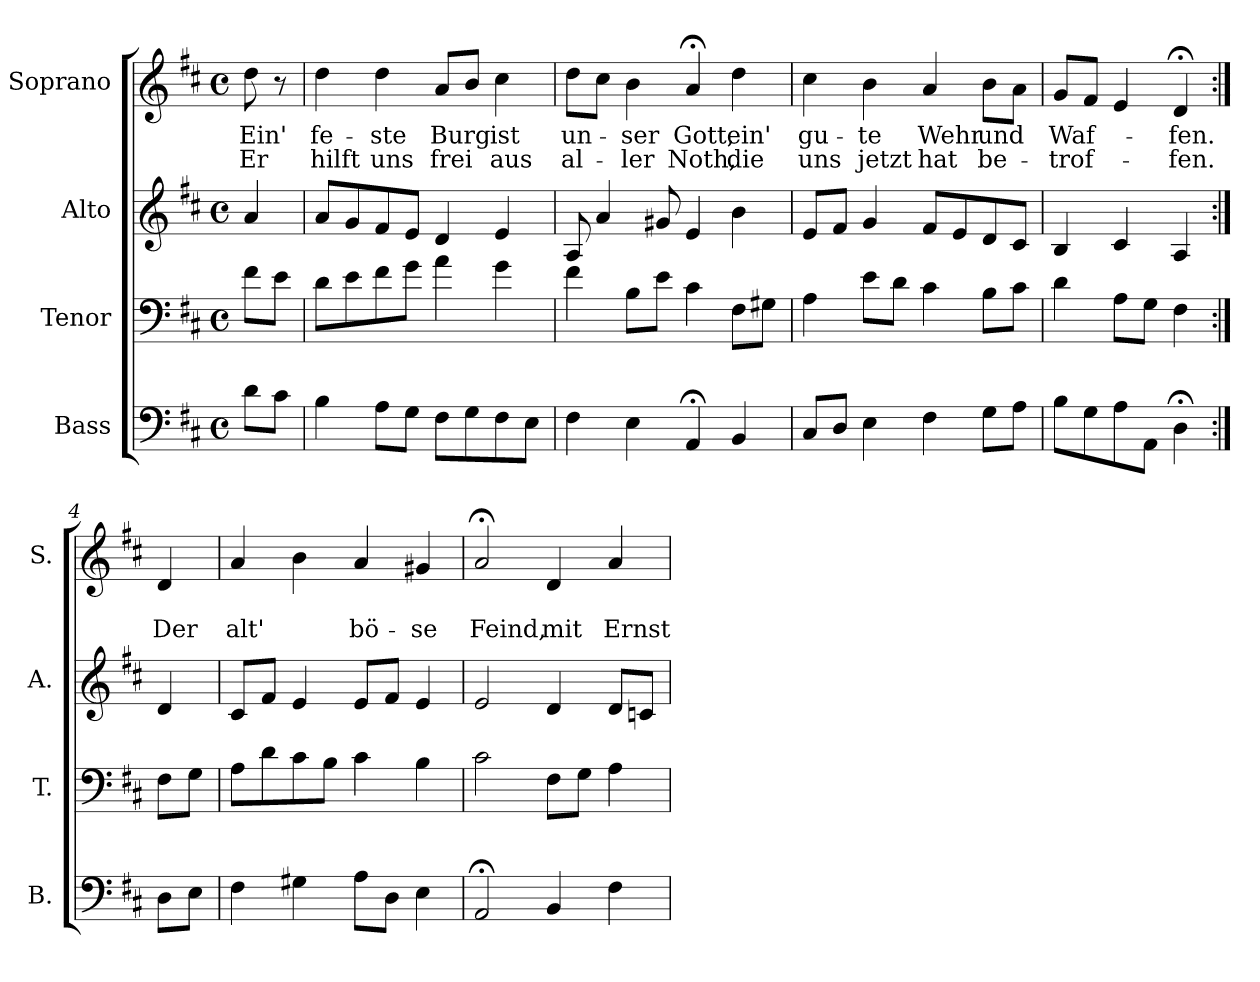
**kern	**kern	**kern	**kern	**text	**text
*part4	*part3	*part2	*part1	*part1	*part1
*staff4	*staff3	*staff2	*staff1	*staff1	*staff1
*I"Bass	*I"Tenor	*I"Alto	*I"Soprano	*	*
*I'B.	*I'T.	*I'A.	*I'S.	*	*
*clefF4	*clefF4	*clefG2	*clefG2	*	*
*k[f#c#]	*k[f#c#]	*k[f#c#]	*k[f#c#]	*	*
*D:	*D:	*D:	*D:	*	*
*M4/4	*M4/4	*M4/4	*M4/4	*	*
*met(c)	*met(c)	*met(c)	*met(c)	*	*
=	=	=	=	=	=
8d\L	8f#\L	4a/	8dd\	Ein'	Er
8c#\J	8e\J	.	8r	.	.
=1	=1	=1	=1	=1	=1
4B\	8d\L	8a/L	4dd\	fe-	hilft
.	8e\	8g/	.	.	.
8A\L	8f#\	8f#/	4dd\	-ste	uns
8G\J	8g\J	8e/J	.	.	.
8F#\L	4a\	4d/	8a/L	Burg	frei
8G\	.	.	8b/J	.	.
8F#\	4g\	4e/	4cc#\	ist	aus
8E\J	.	.	.	.	.
=2	=2	=2	=2	=2	=2
4F#\	4f#\	8A/	8dd\L	un-	al-
.	.	4a/	8cc#\J	.	.
4E\	8B\L	.	4b\	-ser	-ler
.	8e\J	8g#X/	.	.	.
4AA;</	4c#\	4e/	4a;</	Gott,	Noth,
4BB/	8F#\L	4b\	4dd\	ein'	die
.	8G#X\J	.	.	.	.
=3	=3	=3	=3	=3	=3
8C#/L	4A\	8e/L	4cc#\	gu-	uns
8D/J	.	8f#/J	.	.	.
4E\	8e\L	4g/	4b\	-te	jetzt
.	8d\J	.	.	.	.
4F#\	4c#\	8f#/L	4a/	Wehr	hat
.	.	8e/	.	.	.
8G\L	8B\L	8d/	8b\L	und	be-
8A\J	8c#\J	8c#/J	8a\J	.	.
=4	=4	=4	=4	=4	=4
8B\L	4d\	4B/	8g/L	Waf-	-trof-
8G\	.	.	8f#/J	.	.
8A\	8A\L	4c#/	4e/	.	.
8AA\J	8G\J	.	.	.	.
4D;<\	4F#\	4A/	4d;</	-fen.	-fen.
!!LO:LB:g=z
=4a:|!	=4a:|!	=4a:|!	=4a:|!	=4a:|!	=4a:|!
8D\L	8F#\L	4d/	4d/	.	Der
8E\J	8G\J	.	.	.	.
=5	=5	=5	=5	=5	=5
4F#\	8A\L	8c#/L	4a/	.	alt'
.	8d\	8f#/J	.	.	.
4G#X\	8c#\	4e/	4b\	.	.
.	8B\J	.	.	.	.
8A\L	4c#\	8e/L	4a/	.	bö-
8D\J	.	8f#/J	.	.	.
4E\	4B\	4e/	4g#X/	.	-se
=6	=6	=6	=6	=6	=6
2AA;</	2c#\	2e/	2a;</	.	Feind,
4BB/	8F#\L	4d/	4d/	.	mit
.	8G\J	.	.	.	.
4F#\	4A\	8d/L	4a/	.	Ernst
.	.	8cn/J	.	.	.
=	=	=	=	=	=
*-	*-	*-	*-	*-	*-
